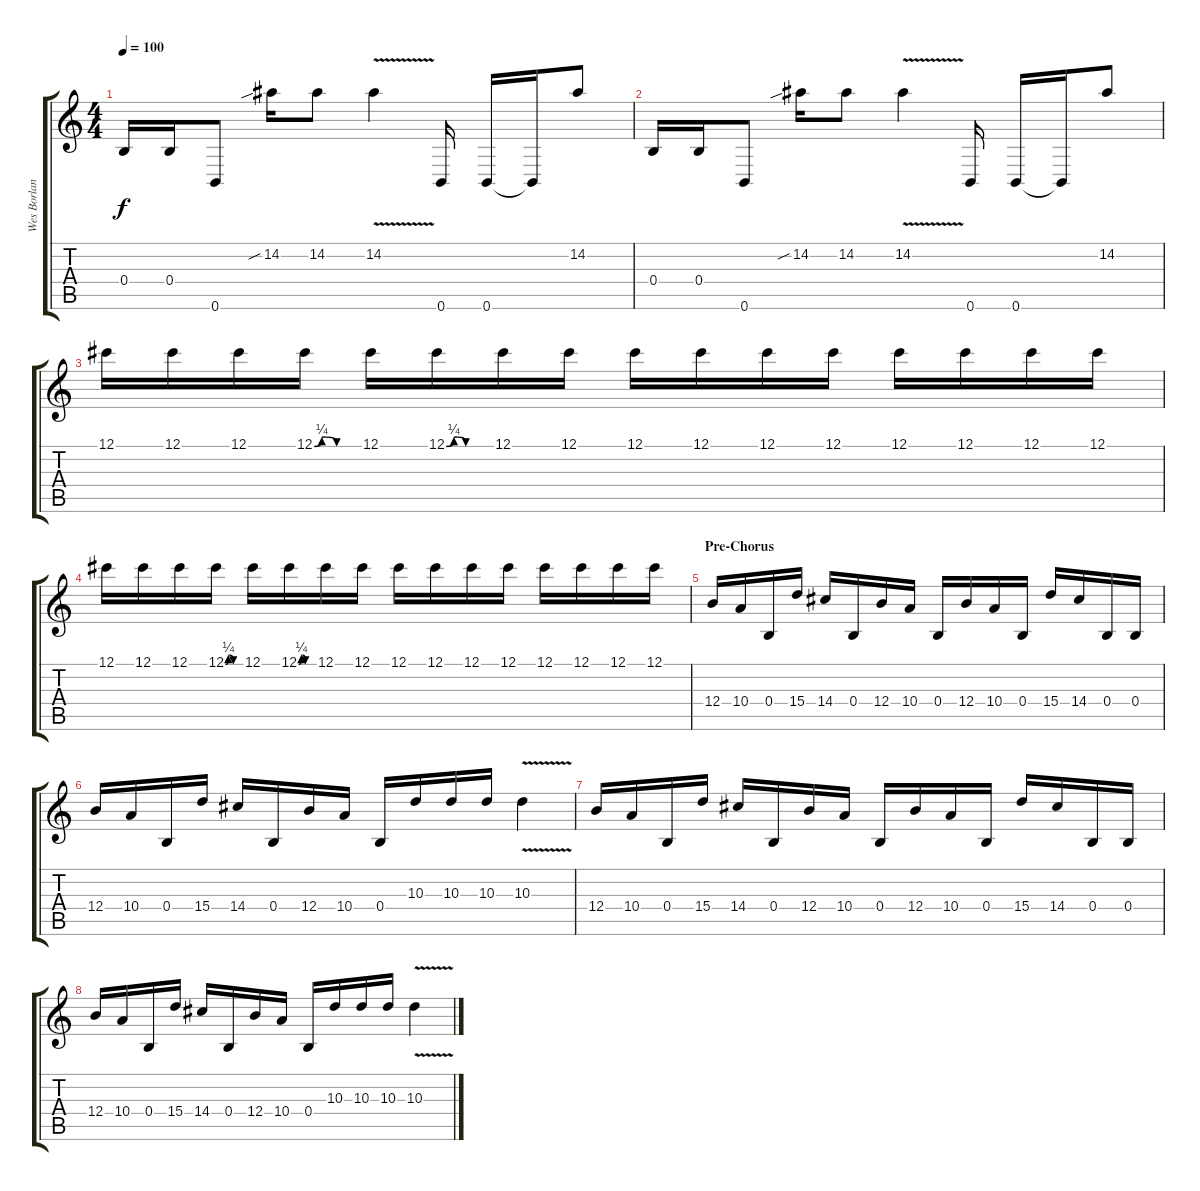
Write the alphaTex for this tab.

\track ("Wes Borland" "Wes Borlan") {instrument overdrivenguitar}
\staff {score tabs}
\tuning (Db4 Ab3 E3 B2 Gb2 B1) {hide}
\ts (4 4)
\tempo 100
\clef g2
\ks c
0.4.16{dy f} 0.4.16 0.6.8 14.2{sib}.16 14.2.8 14.2{v}.4 0.6.16 0.6.16 0.6{t}.16 14.2.8 |
0.4.16 0.4.16 0.6.8 14.2{sib}.16 14.2.8 14.2{v}.4 0.6.16 0.6.16 0.6{t}.16 14.2.8 |
12.1.16 12.1.16 12.1.16 12.1{be (custom 0 0 10 1 15 1 30 0 60 0)}.16 12.1.16 12.1{be (custom 0 0 10 1 15 1 26 0 30 0 60 0)}.16 12.1.16 12.1.16 12.1.16 12.1.16 12.1.16 12.1.16 12.1.16 12.1.16 12.1.16 12.1.16 |
12.1.16 12.1.16 12.1.16 12.1{be (custom 0 0 10 1 15 1 30 0 60 0)}.16 12.1.16 12.1{be (custom 0 0 10 1 15 1 26 0 30 0 60 0)}.16 12.1.16 12.1.16 12.1.16 12.1.16 12.1.16 12.1.16 12.1.16 12.1.16 12.1.16 12.1.16 |
\section ("" "Pre-Chorus")
12.4.16 10.4.16 0.4.16 15.4.16 14.4.16 0.4.16 12.4.16 10.4.16 0.4.16 12.4.16 10.4.16 0.4.16 15.4.16 14.4.16 0.4.16 0.4.16 |
12.4.16 10.4.16 0.4.16 15.4.16 14.4.16 0.4.16 12.4.16 10.4.16 0.4.16 10.3.16 10.3.16 10.3.16 10.3{v}.4 |
12.4.16 10.4.16 0.4.16 15.4.16 14.4.16 0.4.16 12.4.16 10.4.16 0.4.16 12.4.16 10.4.16 0.4.16 15.4.16 14.4.16 0.4.16 0.4.16 |
12.4.16 10.4.16 0.4.16 15.4.16 14.4.16 0.4.16 12.4.16 10.4.16 0.4.16 10.3.16 10.3.16 10.3.16 10.3{v}.4
